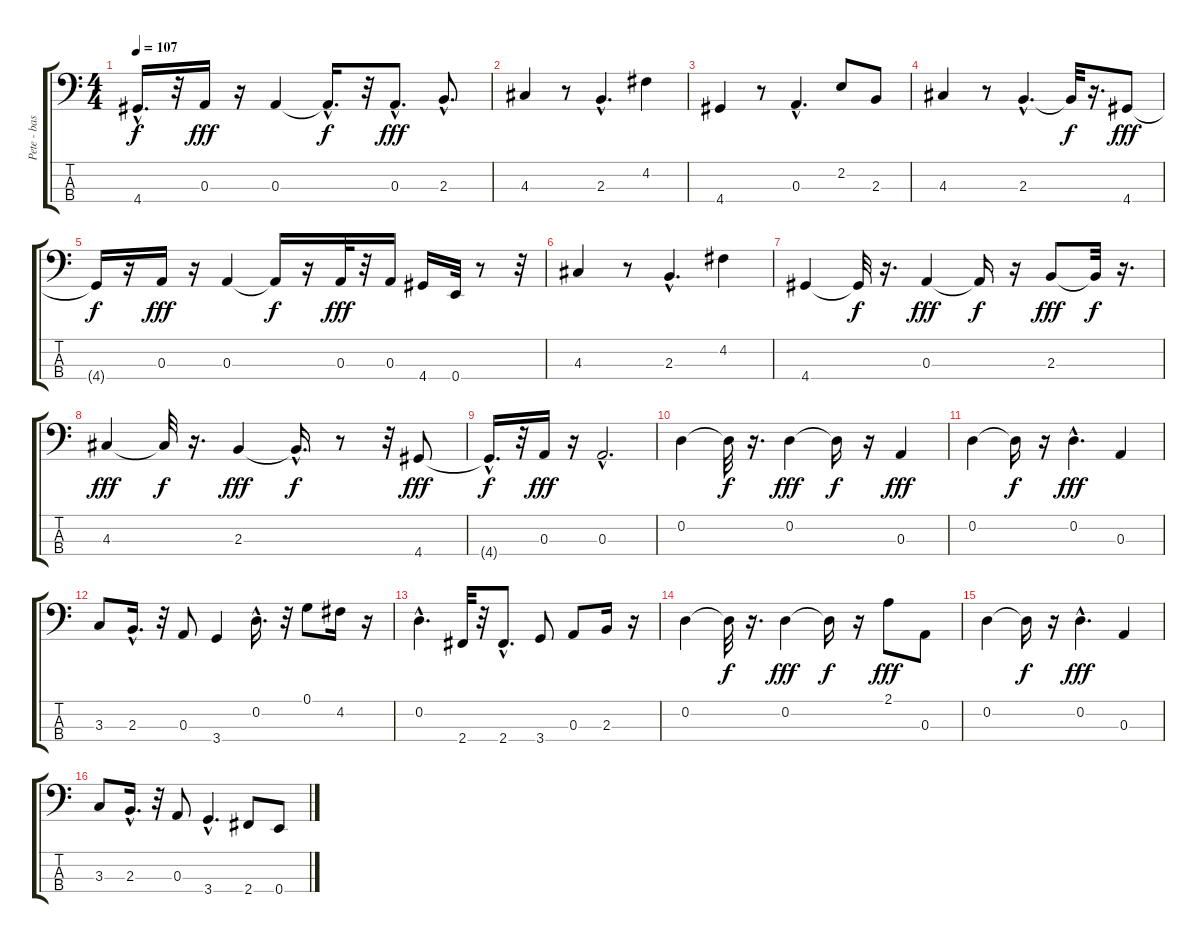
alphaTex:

\track ("Pete - bass guitar" "Pete - bas") {instrument electricbassfinger}
\staff {score tabs}
\tuning (G2 D2 A1 E1) {hide}
\ts (4 4)
\tempo 107
\clef f4
\ks c
4.4{hac t}.16{d dy f} r.32 0.3.16{dy fff} r.16 0.3.4 0.3{hac t}.16{d dy f} r.32 0.3{hac}.8{d dy fff} 2.3{hac}.8{d} |
4.3.4 r.8 2.3{hac}.4{d} 4.2.4 |
4.4.4 r.8 0.3{hac}.4{d} 2.2.8 2.3.8 |
4.3.4 r.8 2.3{hac}.4{d} 2.3{t}.32{dy f} r.16{d} 4.4.8{dy fff} |
4.4{t}.16{dy f} r.16 0.3.16{dy fff} r.16 0.3.4 0.3{t}.16{dy f} r.16 0.3.32{dy fff} r.32 0.3.16 4.4.16 0.4.32 r.8 r.32 |
4.3.4 r.8 2.3{hac}.4{d} 4.2.4 |
4.4.4 4.4{t}.32{dy f} r.16{d} 0.3.4{dy fff} 0.3{t}.16{dy f} r.16 2.3.8{dy fff} 2.3{t}.32{dy f} r.16{d} |
4.3.4{dy fff} 4.3{t}.32{dy f} r.16{d} 2.3.4{dy fff} 2.3{hac t}.16{d dy f} r.8 r.32 4.4.8{dy fff} |
4.4{hac t}.16{d dy f} r.32 0.3.16{dy fff} r.16 0.3{hac}.2{d} |
0.2.4 0.2{t}.32{dy f} r.16{d} 0.2.4{dy fff} 0.2{t}.16{dy f} r.16 0.3.4{dy fff} |
0.2.4 0.2{t}.16{dy f} r.16 0.2{hac}.4{d dy fff} 0.3.4 |
3.3.8 2.3{hac}.16{d} r.32 0.3.8 3.4.4 0.2{hac}.16{d} r.32 0.1.8 4.2.16 r.16 |
0.2{hac}.4{d} 2.4.32 r.32 2.4{hac}.8{d} 3.4.8 0.3.8 2.3.16 r.16 |
0.2.4 0.2{t}.32{dy f} r.16{d} 0.2.4{dy fff} 0.2{t}.16{dy f} r.16 2.1.8{dy fff} 0.3.8 |
0.2.4 0.2{t}.16{dy f} r.16 0.2{hac}.4{d dy fff} 0.3.4 |
3.3.8 2.3{hac}.16{d} r.32 0.3.8 3.4{hac}.4{d} 2.4.8 0.4.8
